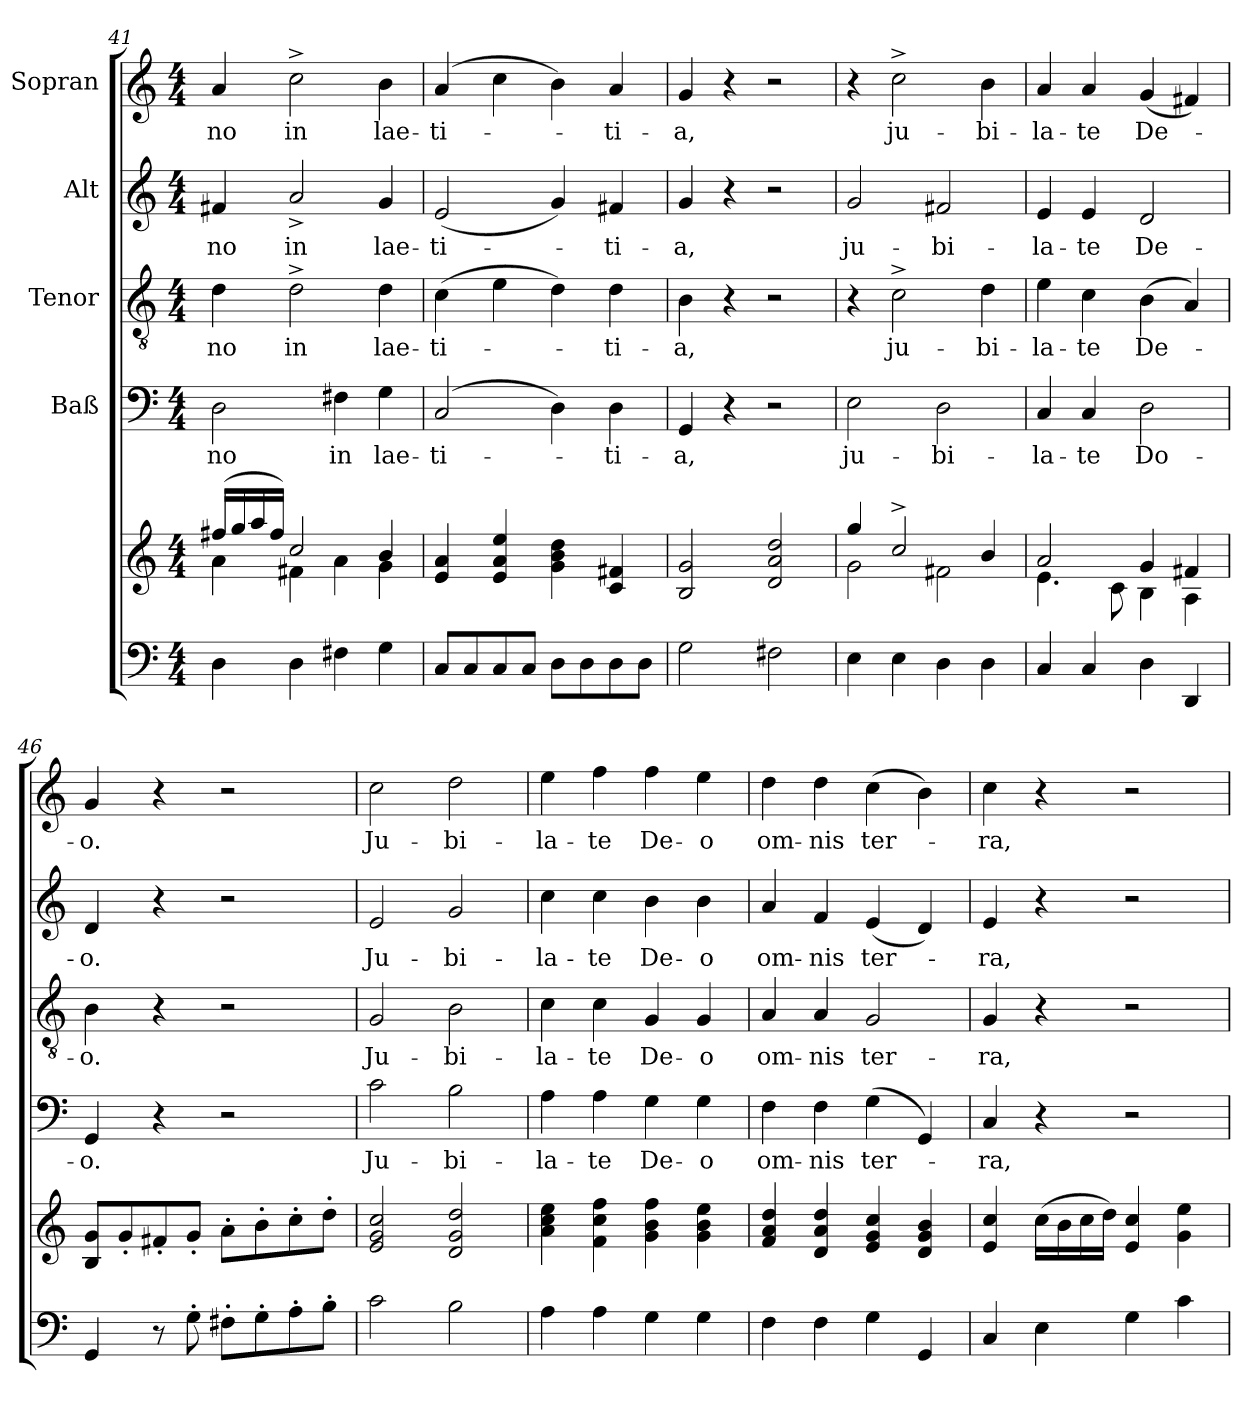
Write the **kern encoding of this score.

**kern	**kern	**kern	**text	**kern	**text	**kern	**text	**kern	**text
*part5	*part5	*part4	*part4	*part3	*part3	*part2	*part2	*part1	*part1
*staff6	*staff5	*staff4	*staff4	*staff3	*staff3	*staff2	*staff2	*staff1	*staff1
*	*	*I"Baß	*	*I"Tenor	*	*I"Alt	*	*I"Sopran	*
*clefF4	*clefG2	*clefF4	*	*clefGv2	*	*clefG2	*	*clefG2	*
*k[]	*k[]	*k[]	*	*k[]	*	*k[]	*	*k[]	*
*C:	*C:	*C:	*	*C:	*	*C:	*	*C:	*
*M4/4	*M4/4	*M4/4	*	*M4/4	*	*M4/4	*	*M4/4	*
=41	=41	=41	=41	=41	=41	=41	=41	=41	=41
*	*^	*	*	*	*	*	*	*	*
!	!	!	!	!LO:LY:b	!	!LO:LY:b	!	!LO:LY:b	!	!LO:LY:b
4D\	(<16ff#X/LL	4a\	2D\	-no	4d\	-no	4f#X/	-no	4a/	-no
.	16gg/	.	.	.	.	.	.	.	.	.
.	16aa/	.	.	.	.	.	.	.	.	.
.	16ff#/JJ)	.	.	.	.	.	.	.	.	.
!	!	!	!	!	!	!LO:LY:b	!	!LO:LY:b	!	!LO:LY:b
4D\	2cc/	4f#X\	.	.	2d^>\	in	2a^</	in	2cc^>\	in
!	!	!	!	!LO:LY:b	!	!	!	!	!	!
4F#X\	.	4a\	4F#X\	in	.	.	.	.	.	.
!	!	!	!	!LO:LY:b	!	!LO:LY:b	!	!LO:LY:b	!	!LO:LY:b
4G\	4b/	4g\	4G\	lae-	4d\	lae-	4g/	lae-	4b\	lae-
!!LO:LB:g=z
=42	=42	=42	=42	=42	=42	=42	=42	=42	=42	=42
!	!	!	!	!LO:LY:b	!	!LO:LY:b	!	!LO:LY:b	!	!LO:LY:b
*	*v	*v	*	*	*	*	*	*	*	*
8C/L	4e/ 4a/	(2C/	-ti-	(>4c\	-ti-	(<2e/	-ti-	(4a/	-ti-
8C/	.	.	.	.	.	.	.	.	.
8C/	4e/ 4a/ 4ee/	.	.	4e\	.	.	.	4cc\	.
8C/J	.	.	.	.	.	.	.	.	.
8D\L	4g\ 4b\ 4dd\	4D\)	.	4d\)	.	4g/)	.	4b\)	.
8D\	.	.	.	.	.	.	.	.	.
!	!	!	!LO:LY:b	!	!LO:LY:b	!	!LO:LY:b	!	!LO:LY:b
8D\	4c/ 4f#X/	4D\	-ti-	4d\	-ti-	4f#X/	-ti-	4a/	-ti-
8D\J	.	.	.	.	.	.	.	.	.
=43	=43	=43	=43	=43	=43	=43	=43	=43	=43
!	!	!	!LO:LY:b	!	!LO:LY:b	!	!LO:LY:b	!	!LO:LY:b
2G\	2B/ 2g/	4GG/	-a,	4B\	-a,	4g/	-a,	4g/	-a,
.	.	4r	.	4r	.	4r	.	4r	.
2F#X\	2d/ 2a/ 2dd/	2r	.	2r	.	2r	.	2r	.
=44	=44	=44	=44	=44	=44	=44	=44	=44	=44
*	*^	*	*	*	*	*	*	*	*
!	!	!	!	!LO:LY:b	!	!	!	!LO:LY:b	!	!
4E\	4gg/	2g\	2E\	ju-	4r	.	2g/	ju-	4r	.
!	!	!	!	!	!	!LO:LY:b	!	!	!	!LO:LY:b
4E\	2cc^>/	.	.	.	2c^>\	ju-	.	.	2cc^>\	ju-
!	!	!	!	!LO:LY:b	!	!	!	!LO:LY:b	!	!
4D\	.	2f#X\	2D\	-bi-	.	.	2f#X/	-bi-	.	.
!	!	!	!	!	!	!LO:LY:b	!	!	!	!LO:LY:b
4D\	4b/	.	.	.	4d\	-bi-	.	.	4b\	-bi-
=45	=45	=45	=45	=45	=45	=45	=45	=45	=45	=45
!	!	!	!	!LO:LY:b	!	!LO:LY:b	!	!LO:LY:b	!	!LO:LY:b
4C/	2a/	4.e\	4C/	-la-	4e\	-la-	4e/	-la-	4a/	-la-
!	!	!	!	!LO:LY:b	!	!LO:LY:b	!	!LO:LY:b	!	!LO:LY:b
4C/	.	.	4C/	-te	4c\	-te	4e/	-te	4a/	-te
.	.	8c\	.	.	.	.	.	.	.	.
!	!	!	!	!LO:LY:b	!	!LO:LY:b	!	!LO:LY:b	!	!LO:LY:b
4D\	4g/	4B\	2D\	Do-	(>4B\	De-	2d/	De-	(<4g/	De-
4DD/	4f#X/	4A\	.	.	4A/)	.	.	.	4f#X/)	.
=46	=46	=46	=46	=46	=46	=46	=46	=46	=46	=46
!	!	!	!	!LO:LY:b	!	!LO:LY:b	!	!LO:LY:b	!	!LO:LY:b
*	*v	*v	*	*	*	*	*	*	*	*
4GG/	8B/ 8g/L	4GG/	-o.	4B\	-o.	4d/	-o.	4g/	-o.
.	8g'</	.	.	.	.	.	.	.	.
8r	8f#X'</	4r	.	4r	.	4r	.	4r	.
8G'>\	8g'</J	.	.	.	.	.	.	.	.
8F#X'>\L	8a'>\L	2r	.	2r	.	2r	.	2r	.
8G'>\	8b'>\	.	.	.	.	.	.	.	.
8A'>\	8cc'>\	.	.	.	.	.	.	.	.
8B'>\J	8dd'>\J	.	.	.	.	.	.	.	.
!!LO:PB:g=z
=47	=47	=47	=47	=47	=47	=47	=47	=47	=47
!	!	!	!LO:LY:b	!	!LO:LY:b	!	!LO:LY:b	!	!LO:LY:b
2c\	2e/ 2g/ 2cc/	2c\	Ju-	2G/	Ju-	2e/	Ju-	2cc\	Ju-
!	!	!	!LO:LY:b	!	!LO:LY:b	!	!LO:LY:b	!	!LO:LY:b
2B\	2d/ 2g/ 2dd/	2B\	-bi-	2B\	-bi-	2g/	-bi-	2dd\	-bi-
=48	=48	=48	=48	=48	=48	=48	=48	=48	=48
!	!	!	!LO:LY:b	!	!LO:LY:b	!	!LO:LY:b	!	!LO:LY:b
4A\	4a\ 4cc\ 4ee\	4A\	-la-	4c\	-la-	4cc\	-la-	4ee\	-la-
!	!	!	!LO:LY:b	!	!LO:LY:b	!	!LO:LY:b	!	!LO:LY:b
4A\	4f\ 4cc\ 4ff\	4A\	-te	4c\	-te	4cc\	-te	4ff\	-te
!	!	!	!LO:LY:b	!	!LO:LY:b	!	!LO:LY:b	!	!LO:LY:b
4G\	4g\ 4b\ 4ff\	4G\	De-	4G/	De-	4b\	De-	4ff\	De-
!	!	!	!LO:LY:b	!	!LO:LY:b	!	!LO:LY:b	!	!LO:LY:b
4G\	4g\ 4b\ 4ee\	4G\	-o	4G/	-o	4b\	-o	4ee\	-o
=49	=49	=49	=49	=49	=49	=49	=49	=49	=49
!	!	!	!LO:LY:b	!	!LO:LY:b	!	!LO:LY:b	!	!LO:LY:b
4F\	4f/ 4a/ 4dd/	4F\	om-	4A/	om-	4a/	om-	4dd\	om-
!	!	!	!LO:LY:b	!	!LO:LY:b	!	!LO:LY:b	!	!LO:LY:b
4F\	4d/ 4a/ 4dd/	4F\	-nis	4A/	-nis	4f/	-nis	4dd\	-nis
!	!	!	!LO:LY:b	!	!LO:LY:b	!	!LO:LY:b	!	!LO:LY:b
4G\	4e/ 4g/ 4cc/	(>4G\	ter-	2G/	ter-	(<4e/	ter-	(>4cc\	ter-
4GG/	4d/ 4g/ 4b/	4GG/)	.	.	.	4d/)	.	4b\)	.
=50	=50	=50	=50	=50	=50	=50	=50	=50	=50
!	!	!	!LO:LY:b	!	!LO:LY:b	!	!LO:LY:b	!	!LO:LY:b
4C/	4e/ 4cc/	4C/	-ra,	4G/	-ra,	4e/	-ra,	4cc\	-ra,
4E\	(>16cc\LL	4r	.	4r	.	4r	.	4r	.
.	16b\	.	.	.	.	.	.	.	.
.	16cc\	.	.	.	.	.	.	.	.
.	16dd\JJ)	.	.	.	.	.	.	.	.
4G\	4e/ 4cc/	2r	.	2r	.	2r	.	2r	.
4c\	4g\ 4ee\	.	.	.	.	.	.	.	.
=	=	=	=	=	=	=	=	=	=
*-	*-	*-	*-	*-	*-	*-	*-	*-	*-
